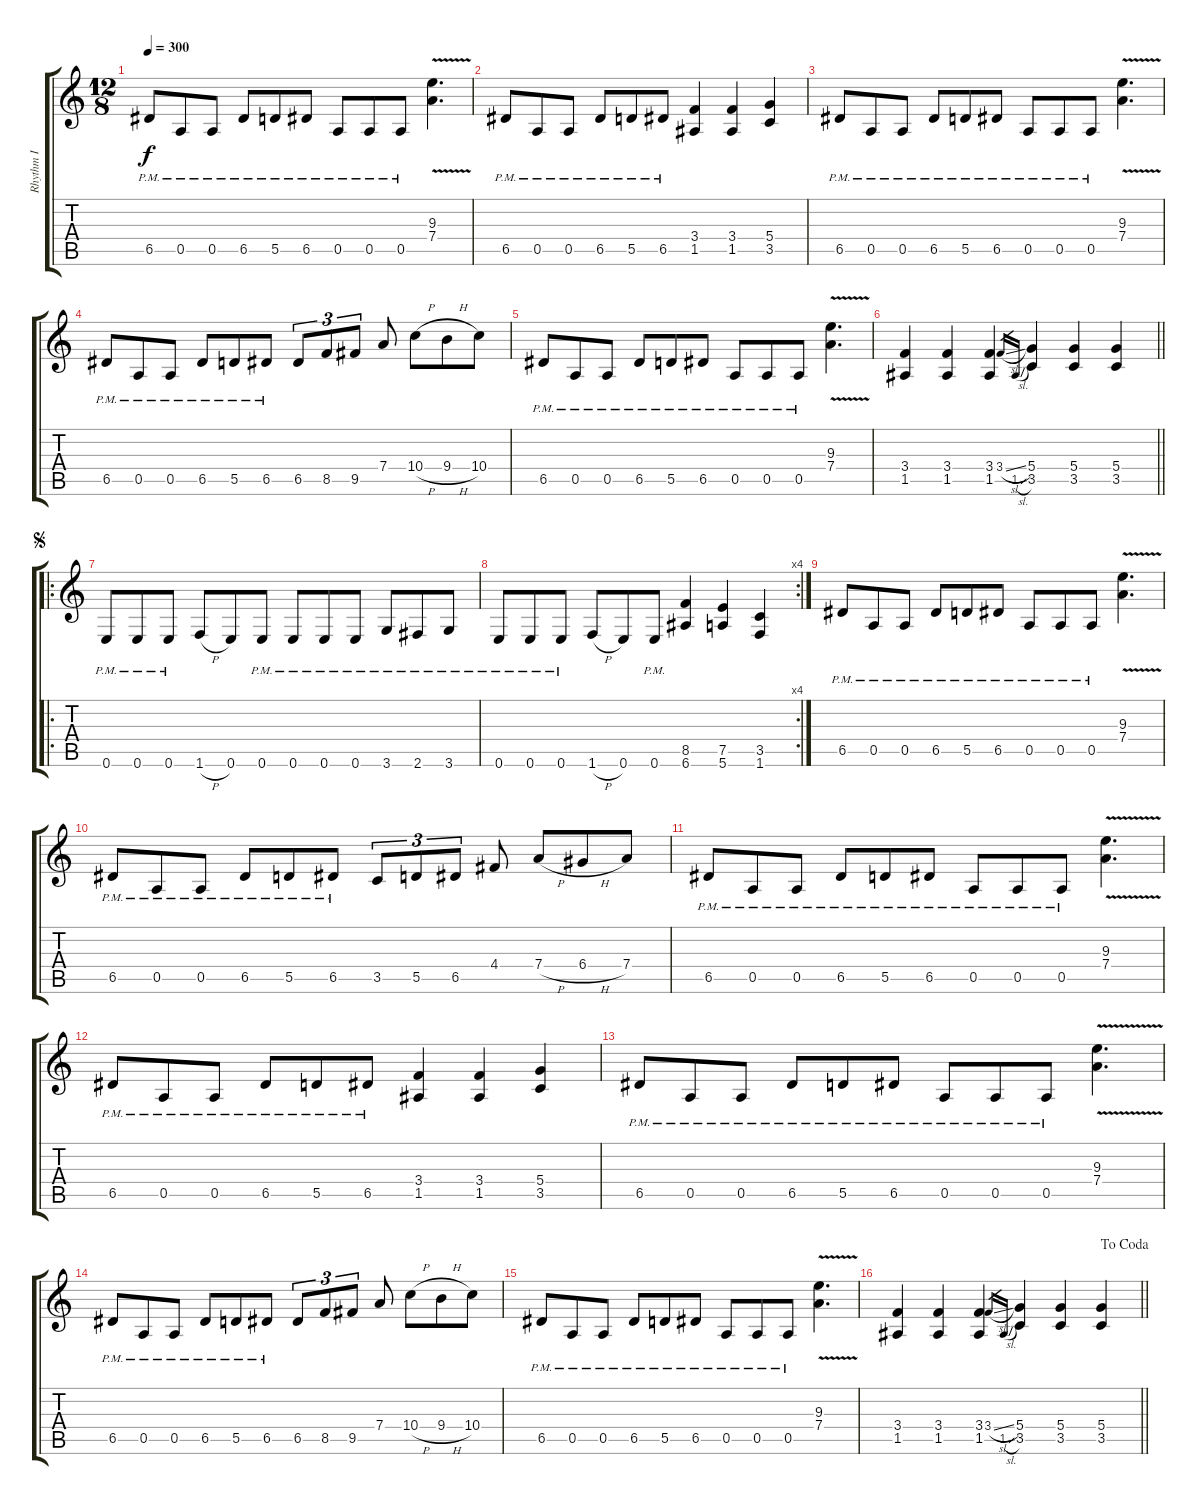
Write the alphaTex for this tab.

\track ("Rhythm I" "Rhythm I") {instrument distortionguitar}
\staff {score tabs}
\tuning (E4 B3 G3 D3 A2 E2) {hide}
\ts (12 8)
\tempo 300
\clef g2
\ks c
6.5{pm}.8{dy f} 0.5{pm}.8 0.5{pm}.8 6.5{pm}.8 5.5{pm}.8 6.5{pm}.8 0.5{pm}.8 0.5{pm}.8 0.5{pm}.8 (9.3{v} 7.4{v}).4{d} |
6.5{pm}.8 0.5{pm}.8 0.5{pm}.8 6.5{pm}.8 5.5{pm}.8 6.5{pm}.8 (3.4 1.5).4 (3.4 1.5).4 (5.4 3.5).4 |
6.5{pm}.8 0.5{pm}.8 0.5{pm}.8 6.5{pm}.8 5.5{pm}.8 6.5{pm}.8 0.5{pm}.8 0.5{pm}.8 0.5{pm}.8 (9.3{v} 7.4{v}).4{d} |
6.5{pm}.8 0.5{pm}.8 0.5{pm}.8 6.5{pm}.8 5.5{pm}.8 6.5{pm}.8 6.5.8{tu (3 2)} 8.5.8{tu (3 2)} 9.5.8{tu (3 2)} 7.4.8 10.4{h}.8 9.4{h}.8 10.4.8 |
6.5{pm}.8 0.5{pm}.8 0.5{pm}.8 6.5{pm}.8 5.5{pm}.8 6.5{pm}.8 0.5{pm}.8 0.5{pm}.8 0.5{pm}.8 (9.3{v} 7.4{v}).4{d} |
\barLineRight lightlight
(3.4 1.5).4 (3.4 1.5).4 (3.4 1.5).4 3.4{sl}.16{gr} 1.5{sl}.16{gr} (5.4 3.5).4 (5.4 3.5).4 (5.4 3.5).4 |
\ro
\jump segno
0.6{pm}.8 0.6{pm}.8 0.6{pm}.8 1.6{h}.8 0.6.8 0.6{pm}.8 0.6{pm}.8 0.6{pm}.8 0.6{pm}.8 3.6{pm}.8 2.6{pm}.8 3.6{pm}.8 |
\rc 4
0.6{pm}.8 0.6{pm}.8 0.6{pm}.8 1.6{h}.8 0.6.8 0.6{pm}.8 (8.5 6.6).4 (7.5 5.6).4 (3.5 1.6).4 |
6.5{pm}.8 0.5{pm}.8 0.5{pm}.8 6.5{pm}.8 5.5{pm}.8 6.5{pm}.8 0.5{pm}.8 0.5{pm}.8 0.5{pm}.8 (9.3{v} 7.4{v}).4{d} |
6.5{pm}.8 0.5{pm}.8 0.5{pm}.8 6.5{pm}.8 5.5{pm}.8 6.5{pm}.8 3.5.8{tu (3 2)} 5.5.8{tu (3 2)} 6.5.8{tu (3 2)} 4.4.8 7.4{h}.8 6.4{h}.8 7.4.8 |
6.5{pm}.8 0.5{pm}.8 0.5{pm}.8 6.5{pm}.8 5.5{pm}.8 6.5{pm}.8 0.5{pm}.8 0.5{pm}.8 0.5{pm}.8 (9.3{v} 7.4{v}).4{d} |
6.5{pm}.8 0.5{pm}.8 0.5{pm}.8 6.5{pm}.8 5.5{pm}.8 6.5{pm}.8 (3.4 1.5).4 (3.4 1.5).4 (5.4 3.5).4 |
6.5{pm}.8 0.5{pm}.8 0.5{pm}.8 6.5{pm}.8 5.5{pm}.8 6.5{pm}.8 0.5{pm}.8 0.5{pm}.8 0.5{pm}.8 (9.3{v} 7.4{v}).4{d} |
6.5{pm}.8 0.5{pm}.8 0.5{pm}.8 6.5{pm}.8 5.5{pm}.8 6.5{pm}.8 6.5.8{tu (3 2)} 8.5.8{tu (3 2)} 9.5.8{tu (3 2)} 7.4.8 10.4{h}.8 9.4{h}.8 10.4.8 |
6.5{pm}.8 0.5{pm}.8 0.5{pm}.8 6.5{pm}.8 5.5{pm}.8 6.5{pm}.8 0.5{pm}.8 0.5{pm}.8 0.5{pm}.8 (9.3{v} 7.4{v}).4{d} |
\jump dacoda
\barLineRight lightlight
(3.4 1.5).4 (3.4 1.5).4 (3.4 1.5).4 3.4{sl}.16{gr} 1.5{sl}.16{gr} (5.4 3.5).4 (5.4 3.5).4 (5.4 3.5).4
